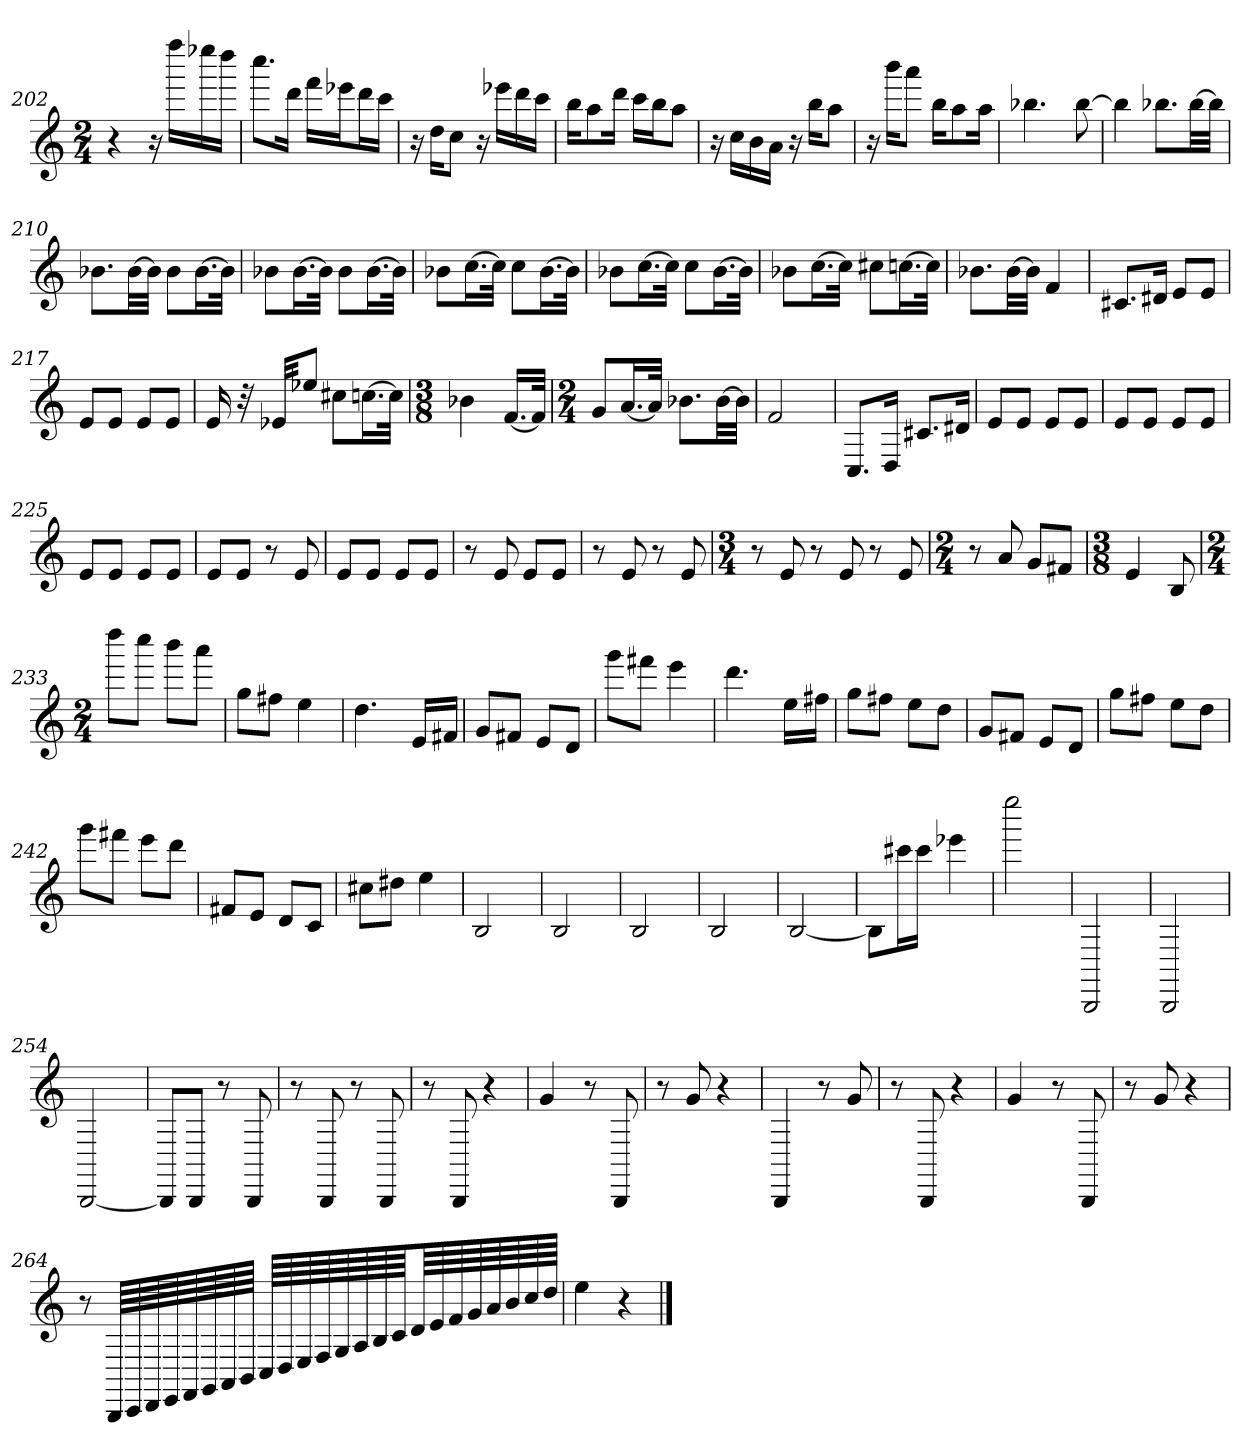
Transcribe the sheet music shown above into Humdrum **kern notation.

**kern
*part1
*staff1
*clefG2
*k[]
*C:
*M2/4
=202
4r
16r
16ffff\LL
16eeee-X\
16dddd\JJ
=203
8.cccc\L
16ddd\Jk
16fff\LL
16eee-X\J
16ddd\L
16ccc\JJ
=204
16r
16dd\KL
8cc\J
16r
16eee-X\LL
16ddd\
16ccc\JJ
=205
16bb\KL
8aa\
16ddd\Jk
16ccc\LL
16bb\J
8aa\J
=206
16r
16cc\LL
16b\
16a\JJ
16r
16bb\KL
8aa\J
=207
16r
16bbb\KL
8aaa\J
16bb\KL
8aa\
16aa\Jk
=208
4.bb-X
[8bb-
=209
4bb-]
8.bb-X\L
[32bb-\LL
32bb-\JJJ]
=210
8.b-X\L
[32b-\LL
32b-\JJJ]
8b-\L
[16.b-\L
32b-\JJk]
=211
8b-X\L
[16.b-\L
32b-\JJk]
8b-\L
[16.b-\L
32b-\JJk]
=212
8b-X\L
[16.cc\L
32cc\JJk]
8cc\L
[16.b-\L
32b-\JJk]
=213
8b-X\L
[16.cc\L
32cc\JJk]
8cc\L
[16.b-\L
32b-\JJk]
=214
8b-X\L
[16.cc\L
32cc\JJk]
8cc#X\L
[16.ccn\L
32cc\JJk]
=215
8.b-X\L
[32b-\LL
32b-\JJJ]
4f
=216
8.c#X/L
16d#X/Jk
8e/L
8e/J
=217
8e/L
8e/J
8e/L
8e/J
=218
16e
32r
32e-X/KKL
8ee-X/J
8cc#X\L
[16.ccn\L
32cc\JJk]
=219
*M3/8
4b-X
[16.f/LL
32f/JJk]
=220
*M2/4
8g/L
[16.a/L
32a/JJk]
8.b-X\L
[32b-\LL
32b-\JJJ]
=221
2f
=222
8.C/L
16D/Jk
8.c#X/L
16d#X/Jk
=223
8e/L
8e/J
8e/L
8e/J
=224
8e/L
8e/J
8e/L
8e/J
=225
8e/L
8e/J
8e/L
8e/J
=226
8e/L
8e/J
8r
8e
=227
8e/L
8e/J
8e/L
8e/J
=228
8r
8e
8e/L
8e/J
=229
8r
8e
8r
8e
=230
*M3/4
8r
8e
8r
8e
8r
8e
=231
*M2/4
8r
8a
8g/L
8f#X/J
=232
*M3/8
4e
8B
=233
*M2/4
8dddd\L
8cccc\J
8bbb\L
8aaa\J
=234
8gg\L
8ff#X\J
4ee
=235
4.dd
16e/LL
16f#X/JJ
=236
8g/L
8f#X/J
8e/L
8d/J
=237
8ggg\L
8fff#X\J
4eee
=238
4.ddd
16ee\LL
16ff#X\JJ
=239
8gg\L
8ff#X\J
8ee\L
8dd\J
=240
8g/L
8f#X/J
8e/L
8d/J
=241
8gg\L
8ff#X\J
8ee\L
8dd\J
=242
8ggg\L
8fff#X\J
8eee\L
8ddd\J
=243
8f#X/L
8e/J
8d/L
8c/J
=244
8cc#X\L
8dd#X\J
4ee
=245
2B
=246
2B
=247
2B
=248
2B
=249
[2B
=250
8B\L]
16ccc#X\L
16ccc#\JJ
4eee-X
=251
2eeee
=252
2BBB
=253
2BBB
=254
[2BBB
=255
8BBB/L]
8BBB/J
8r
8BBB
=256
8r
8BBB
8r
8BBB
=257
8r
8BBB
4r
=258
4g
8r
8BBB
=259
8r
8g
4r
=260
4BBB
8r
8g
=261
8r
8BBB
4r
=262
4g
8r
8BBB
=263
8r
8g
4r
=264
8r
64BBB/LLLL
64CC/
64DD/
64EE/
64FF/
64GG/
64AA/
64BB/JJJJ
64C/LLLL
64D/
64E/
64F/
64G/
64A/
64B/
64c/JJJ
64d/LLL
64e/
64f/
64g/
64a/
64b/
64cc/
64dd/JJJJ
=265
4ee
4r
==
*-
